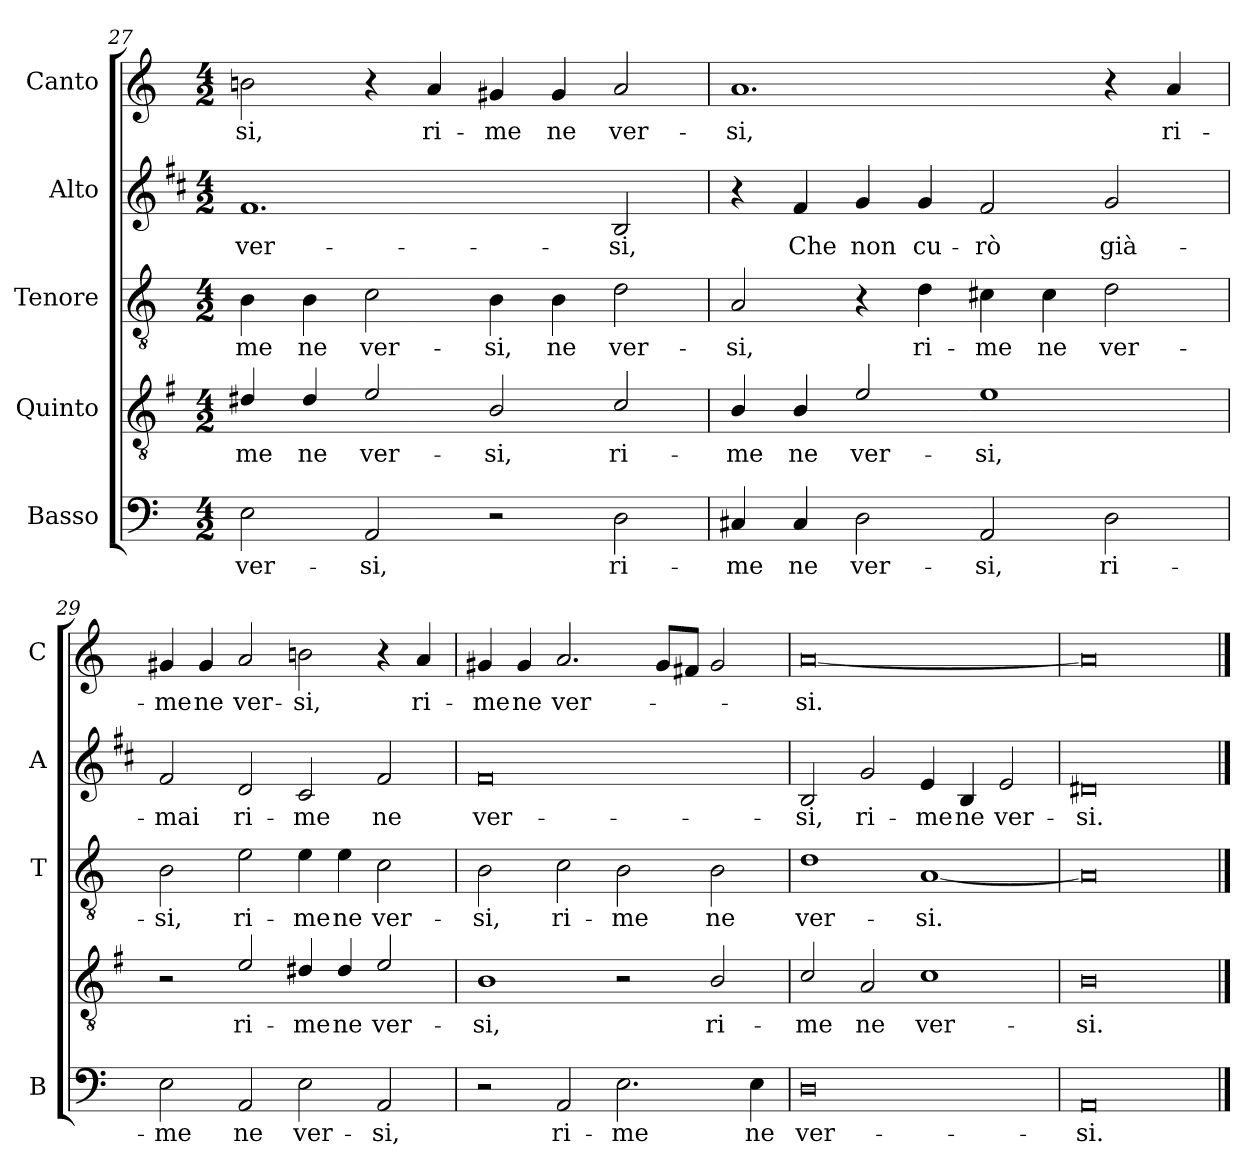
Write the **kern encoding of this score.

**kern	**text	**kern	**text	**kern	**text	**kern	**text	**kern	**text
*part5	*part5	*part4	*part4	*part3	*part3	*part2	*part2	*part1	*part1
*staff5	*staff5	*staff4	*staff4	*staff3	*staff3	*staff2	*staff2	*staff1	*staff1
*I"Basso	*	*I"Quinto	*	*I"Tenore	*	*I"Alto	*	*I"Canto	*
*I'B	*	*	*	*I'T	*	*I'A	*	*I'C	*
*clefF4	*	*clefGv2	*	*clefGv2	*	*clefG2	*	*clefG2	*
*	*	*ITrd4c7	*	*	*	*ITrd1c2	*	*	*
*k[]	*	*k[]	*	*k[]	*	*k[]	*	*k[]	*
*C:	*	*C:	*	*C:	*	*C:	*	*C:	*
*M4/2	*	*M4/2	*	*M4/2	*	*M4/2	*	*M4/2	*
=27	=27	=27	=27	=27	=27	=27	=27	=27	=27
!	!LO:LY:b	!	!LO:LY:b	!	!LO:LY:b	!	!LO:LY:b	!	!LO:LY:b
2E\	ver-	4G#X/	-me	4B\	-me	1.e	ver-	2bni\	-si,
!	!	!	!LO:LY:b	!	!LO:LY:b	!	!	!	!
.	.	4G#/	ne	4B\	ne	.	.	.	.
!	!LO:LY:b	!	!LO:LY:b	!	!LO:LY:b	!	!	!	!
2AA/	-si,	2A/	ver-	2c\	ver-	.	.	4r	.
!	!	!	!	!	!	!	!	!	!LO:LY:b
.	.	.	.	.	.	.	.	4a/	ri-
!	!	!	!LO:LY:b	!	!LO:LY:b	!	!	!	!LO:LY:b
2r	.	2E/	-si,	4B\	-si,	.	.	4g#X/	-me
!	!	!	!	!	!LO:LY:b	!	!	!	!LO:LY:b
.	.	.	.	4B\	ne	.	.	4g#/	ne
!	!LO:LY:b	!	!LO:LY:b	!	!LO:LY:b	!	!LO:LY:b	!	!LO:LY:b
2D\	ri-	2F/	ri-	2d\	ver-	2A/	-si,	2a/	ver-
!!LO:LB:g=z
=28	=28	=28	=28	=28	=28	=28	=28	=28	=28
!	!LO:LY:b	!	!LO:LY:b	!	!LO:LY:b	!	!	!	!LO:LY:b
4C#X/	-me	4E/	-me	2A/	-si,	4r	.	1.a	-si,
!	!LO:LY:b	!	!LO:LY:b	!	!	!	!LO:LY:b	!	!
4C#/	ne	4E/	ne	.	.	4e/	Che	.	.
!	!LO:LY:b	!	!LO:LY:b	!	!	!	!LO:LY:b	!	!
2D\	ver-	2A/	ver-	4r	.	4f/	non	.	.
!	!	!	!	!	!LO:LY:b	!	!LO:LY:b	!	!
.	.	.	.	4d\	ri-	4f/	cu-	.	.
!	!LO:LY:b	!	!LO:LY:b	!	!LO:LY:b	!	!LO:LY:b	!	!
2AA/	-si,	1A	-si,	4c#X\	-me	2e/	-rò	.	.
!	!	!	!	!	!LO:LY:b	!	!	!	!
.	.	.	.	4c#\	ne	.	.	.	.
!	!LO:LY:b	!	!	!	!LO:LY:b	!	!LO:LY:b	!	!
2D\	ri-	.	.	2d\	ver-	2f/	già-	4r	.
!	!	!	!	!	!	!	!	!	!LO:LY:b
.	.	.	.	.	.	.	.	4a/	ri-
=29	=29	=29	=29	=29	=29	=29	=29	=29	=29
!	!LO:LY:b	!	!	!	!LO:LY:b	!	!LO:LY:b	!	!LO:LY:b
2E\	-me	2r	.	2B\	-si,	2e/	-mai	4g#X/	-me
!	!	!	!	!	!	!	!	!	!LO:LY:b
.	.	.	.	.	.	.	.	4g#/	ne
!	!LO:LY:b	!	!LO:LY:b	!	!LO:LY:b	!	!LO:LY:b	!	!LO:LY:b
2AA/	ne	2A/	ri-	2e\	ri-	2c/	ri-	2a/	ver-
!	!LO:LY:b	!	!LO:LY:b	!	!LO:LY:b	!	!LO:LY:b	!	!LO:LY:b
2E\	ver-	4G#X/	-me	4e\	-me	2B/	-me	2bni\	-si,
!	!	!	!LO:LY:b	!	!LO:LY:b	!	!	!	!
.	.	4G#/	ne	4e\	ne	.	.	.	.
!	!LO:LY:b	!	!LO:LY:b	!	!LO:LY:b	!	!LO:LY:b	!	!
2AA/	-si,	2A/	ver-	2c\	ver-	2e/	ne	4r	.
!	!	!	!	!	!	!	!	!	!LO:LY:b
.	.	.	.	.	.	.	.	4a/	ri-
=30	=30	=30	=30	=30	=30	=30	=30	=30	=30
!	!	!	!LO:LY:b	!	!LO:LY:b	!	!LO:LY:b	!	!LO:LY:b
2r	.	1E	-si,	2B\	-si,	0e	ver-	4g#X/	-me
!	!	!	!	!	!	!	!	!	!LO:LY:b
.	.	.	.	.	.	.	.	4g#/	ne
!	!LO:LY:b	!	!	!	!LO:LY:b	!	!	!	!LO:LY:b
2AA/	ri-	.	.	2c\	ri-	.	.	2.a/	ver-
!	!LO:LY:b	!	!	!	!LO:LY:b	!	!	!	!
2.E\	-me	2r	.	2B\	-me	.	.	.	.
.	.	.	.	.	.	.	.	8g#i/L	.
.	.	.	.	.	.	.	.	8f#X/J	.
!	!	!	!LO:LY:b	!	!LO:LY:b	!	!	!	!
.	.	2E/	ri-	2B\	ne	.	.	2g#/	.
!	!LO:LY:b	!	!	!	!	!	!	!	!
4E\	ne	.	.	.	.	.	.	.	.
=31	=31	=31	=31	=31	=31	=31	=31	=31	=31
!	!LO:LY:b	!	!LO:LY:b	!	!LO:LY:b	!	!LO:LY:b	!	!LO:LY:b
0D	ver-	2F/	-me	1d	ver-	2A/	-si,	[0a	-si.
!	!	!	!LO:LY:b	!	!	!	!LO:LY:b	!	!
.	.	2D/	ne	.	.	2f/	ri-	.	.
!	!	!	!LO:LY:b	!	!LO:LY:b	!	!LO:LY:b	!	!
.	.	1F	ver-	[1A	-si.	4d/	-me	.	.
!	!	!	!	!	!	!	!LO:LY:b	!	!
.	.	.	.	.	.	4A/	ne	.	.
!	!	!	!	!	!	!	!LO:LY:b	!	!
.	.	.	.	.	.	2d/	ver-	.	.
=32	=32	=32	=32	=32	=32	=32	=32	=32	=32
!	!LO:LY:b	!	!LO:LY:b	!	!	!	!LO:LY:b	!	!
0AA	-si.	0E	-si.	0A]	.	0c#X	-si.	0a]	.
==	==	==	==	==	==	==	==	==	==
*-	*-	*-	*-	*-	*-	*-	*-	*-	*-
